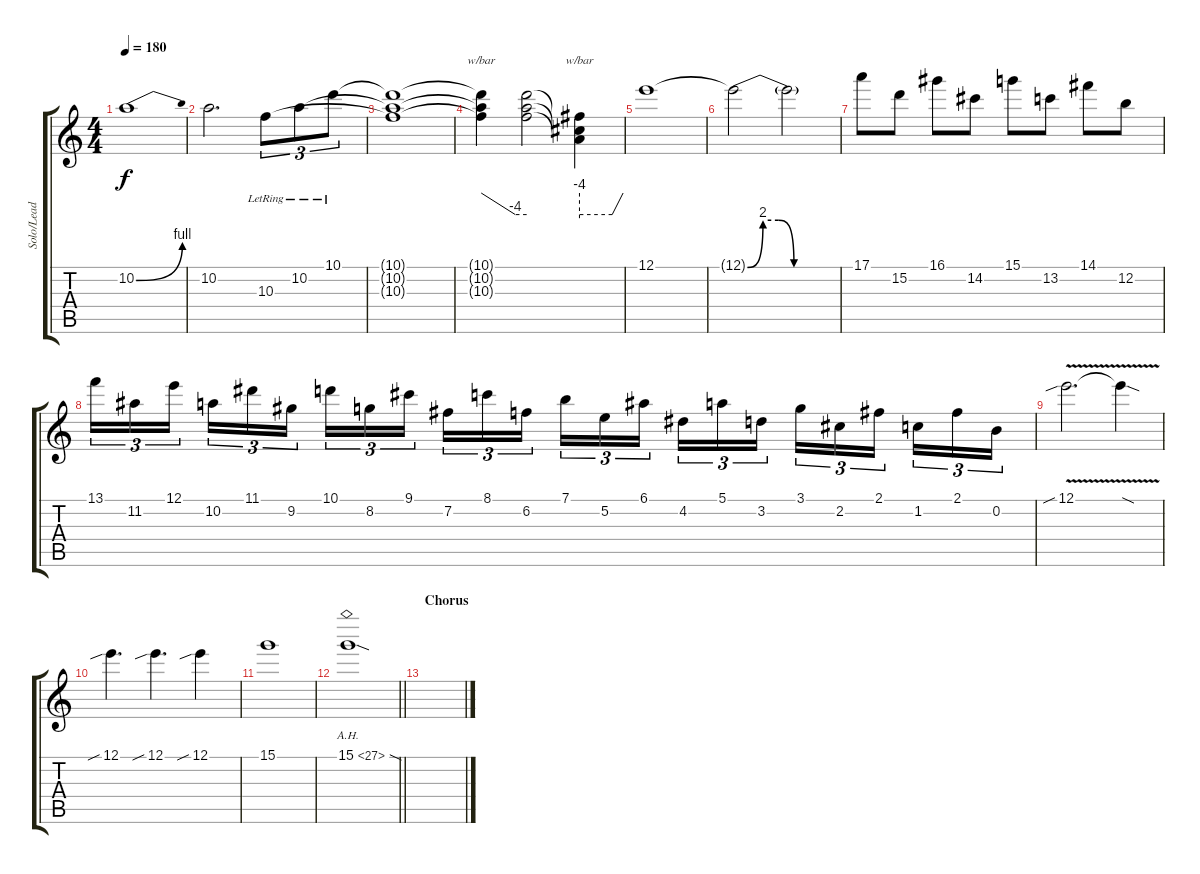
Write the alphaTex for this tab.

\track ("Solo/Lead" "Solo/Lead") {instrument overdrivenguitar}
\staff {score tabs}
\tuning (E4 B3 G3 D3 A2 D2) {hide}
\ts (4 4)
\tempo 180
\clef g2
\ks c
10.2{be (bend 0 0 60 4)}.1{dy f} |
10.2.2{d} 10.3{lr}.8{tu (3 2)} 10.2{lr}.8{tu (3 2)} 10.1{lr}.8{tu (3 2)} |
(10.1{t} 10.2{t} 10.3{t}).1 |
(10.1{t} 10.2{t} 10.3{t}).4{tbe (custom default 0 0 45 -16 60 -16)} (10.1{t} 10.2{t} 10.3{t}).2 (10.1{t} 10.2{t} 10.3{t}).4{tbe (custom default 0 -16 45 -16 60 0)} |
12.1.1 |
12.1{be (custom 0 0 10 8 20 8 30 0 60 0) t}.2 12.1{t}.2 |
17.1.8 15.2.8 16.1.8 14.2.8 15.1.8 13.2.8 14.1.8 12.2.8 |
13.1.16{tu (3 2)} 11.2.16{tu (3 2)} 12.1.16{tu (3 2) beam splitsecondary} 10.2.16{tu (3 2)} 11.1.16{tu (3 2)} 9.2.16{tu (3 2)} 10.1.16{tu (3 2)} 8.2.16{tu (3 2)} 9.1.16{tu (3 2) beam splitsecondary} 7.2.16{tu (3 2)} 8.1.16{tu (3 2)} 6.2.16{tu (3 2)} 7.1.16{tu (3 2)} 5.2.16{tu (3 2)} 6.1.16{tu (3 2) beam splitsecondary} 4.2.16{tu (3 2)} 5.1.16{tu (3 2)} 3.2.16{tu (3 2)} 3.1.16{tu (3 2)} 2.2.16{tu (3 2)} 2.1.16{tu (3 2) beam splitsecondary} 1.2.16{tu (3 2)} 2.1.16{tu (3 2)} 0.2.16{tu (3 2)} |
12.1{v sib}.2{d} 12.1{sod t}.4 |
12.1{sib}.4{d} 12.1{sib}.4{d} 12.1{sib}.4 |
15.1.1 |
\barLineRight lightlight
15.1{ah 12 sod}.1 |
\section ("" "Chorus")
